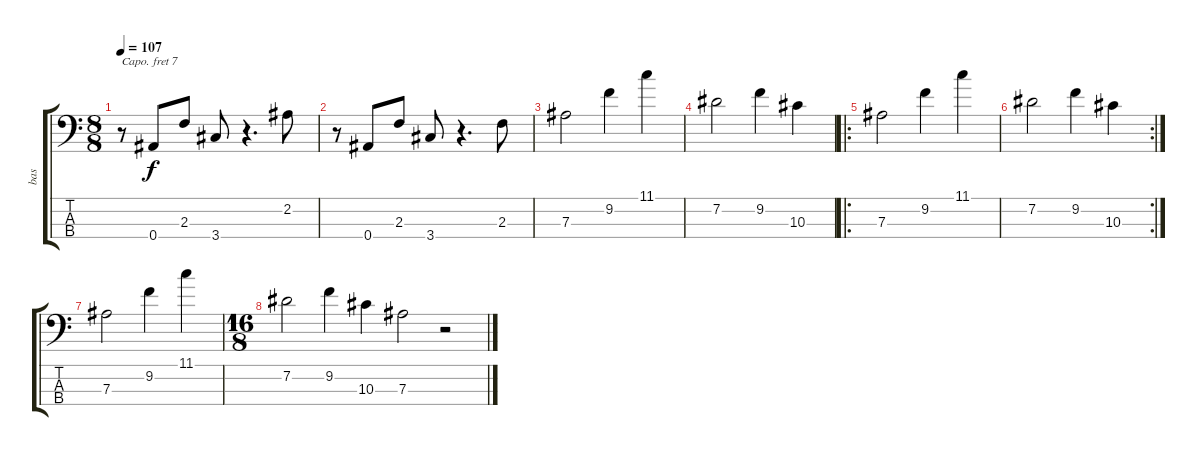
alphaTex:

\track ("bas" "bas") {instrument electricbasspick}
\staff {score tabs}
\capo 7
\tuning (Gb2 Db2 Ab1 Eb1) {hide}
\ts (8 8)
\tempo 107
\clef f4
\ks c
r.8{dy f} 0.4.8 2.3.8 3.4.8 r.4{d} 2.2.8 |
r.8 0.4.8 2.3.8 3.4.8 r.4{d} 2.3.8 |
7.3.2 9.2.4 11.1.4 |
7.2.2 9.2.4 10.3.4 |
\ro
7.3.2 9.2.4 11.1.4 |
\rc 2
7.2.2 9.2.4 10.3.4 |
7.3.2 9.2.4 11.1.4 |
\ts (16 8)
7.2.2 9.2.4 10.3.4 7.3.2 r.2
